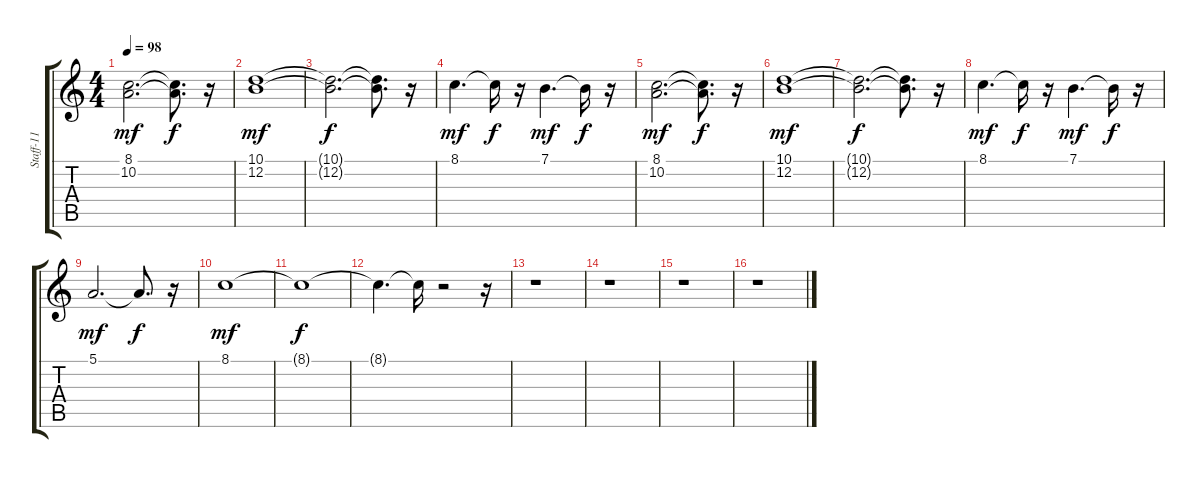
\track ("Staff-11" "Staff-11") {instrument electricpiano1}
\staff {score tabs}
\tuning (E4 B3 G3 D3 A2 E2) {hide}
\ts (4 4)
\tempo 98
\clef g2
\ks c
(8.1 10.2).2{d dy mf volume 1} (8.1{t} 10.2{t}).8{d dy f} r.16 |
(10.1 12.2).1{dy mf volume 1} |
(10.1{t} 12.2{t}).2{d dy f} (10.1{t} 12.2{t}).8{d} r.16 |
8.1.4{d dy mf volume 1} 8.1{t}.16{dy f} r.16 7.1.4{d dy mf volume 1} 7.1{t}.16{dy f} r.16 |
(8.1 10.2).2{d dy mf volume 1} (8.1{t} 10.2{t}).8{d dy f} r.16 |
(10.1 12.2).1{dy mf volume 1} |
(10.1{t} 12.2{t}).2{d dy f} (10.1{t} 12.2{t}).8{d} r.16 |
8.1.4{d dy mf volume 1} 8.1{t}.16{dy f} r.16 7.1.4{d dy mf volume 1} 7.1{t}.16{dy f} r.16 |
5.1.2{d dy mf volume 1} 5.1{t}.8{d dy f} r.16 |
8.1.1{dy mf volume 1} |
8.1{t}.1{dy f} |
8.1{t}.4{d} 8.1{t}.16 r.2 r.16 |
r.1 |
r.1 |
r.1 |
r.1
